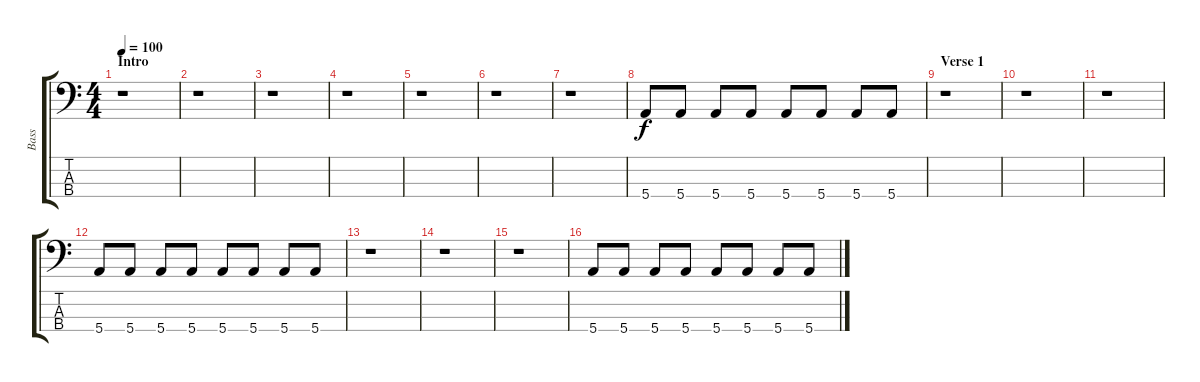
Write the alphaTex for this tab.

\track ("Bass" "Bass") {instrument electricbasspick}
\staff {score tabs}
\tuning (G2 D2 A1 E1) {hide}
\ts (4 4)
\section ("" "Intro")
\tempo 100
\clef f4
\ks c
r.1{dy f instrument electricbasspick} |
r.1 |
r.1 |
r.1 |
r.1 |
r.1 |
r.1 |
5.4.8 5.4.8 5.4.8 5.4.8 5.4.8 5.4.8 5.4.8 5.4.8 |
\section ("" "Verse 1")
r.1 |
r.1 |
r.1 |
5.4.8 5.4.8 5.4.8 5.4.8 5.4.8 5.4.8 5.4.8 5.4.8 |
r.1 |
r.1 |
r.1 |
5.4.8 5.4.8 5.4.8 5.4.8 5.4.8 5.4.8 5.4.8 5.4.8
